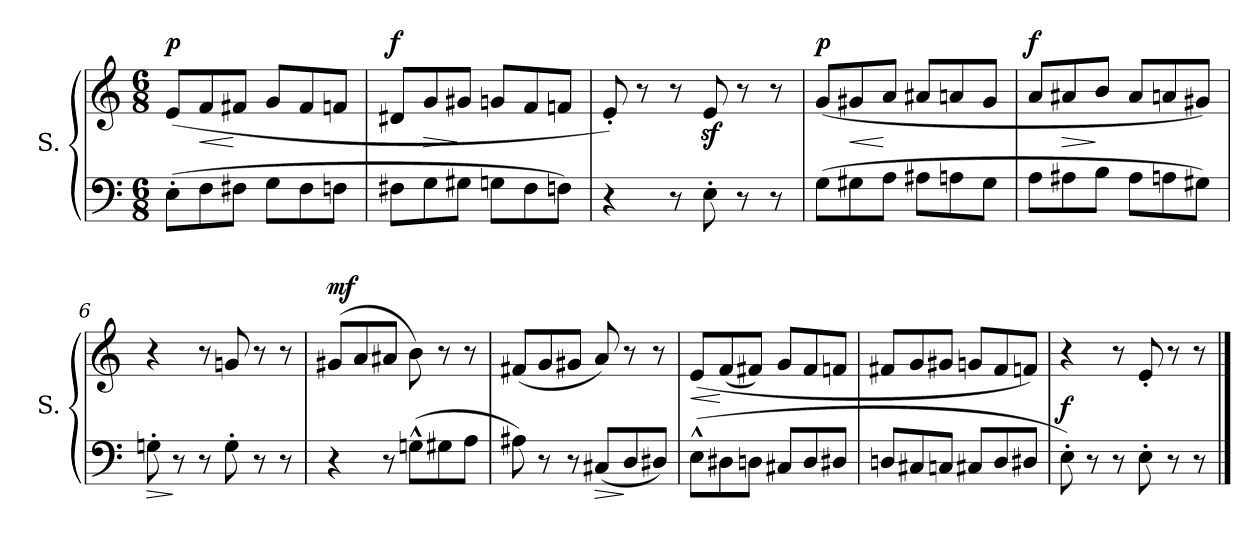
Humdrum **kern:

**kern	**dynam	**kern	**dynam
*part2	*part2	*part1	*part1
*staff2	*staff2	*staff1	*staff1
*I"S.	*	*I"S.	*
*I'S.	*	*I'S.	*
*clefF4	*	*clefG2	*
*M6/8	*	*M6/8	*
*MM144	*	*MM144	*
=1	=1	=1	=1
!	!	!	!LO:DY:a
(8E'\L	.	(8e/L	p
!	!	!	!LO:HP:b
8F\	.	8f/	<
8F#X\J	.	8f#X/J	[
8G\L	.	8g/L	.
8F#\	.	8f#/	.
8Fn\J	.	8fn/J	.
=2	=2	=2	=2
!	!	!	!LO:DY:a
8F#X\L	.	8d#X/L	f
!	!	!	!LO:HP:b
8G\	.	8g/	>
8G#X\J	.	8g#X/J	]
8Gn\L	.	8gn/L	.
8F#\	.	8f/	.
8Fn\J)	.	8fn/J	.
=3	=3	=3	=3
4r	.	8e'/)	.
.	.	8r	.
8r	.	8r	.
8E'\	.	8ez>/	.
8r	.	8r	.
8r	.	8r	.
=4	=4	=4	=4
!	!	!	!LO:DY:a
(8G\L	.	(8g/L	p
!	!	!	!LO:HP:b
8G#X\	.	8g#X/	<
8A\J	.	8a/J	[
8A#X\L	.	8a#X/L	.
8An\	.	8an/	.
8G#\J	.	8g#/J	.
=5	=5	=5	=5
!	!	!	!LO:DY:a
8A\L	.	8a/L	f
!	!	!	!LO:HP:b
8A#X\	.	8a#X/	>
8B\J	.	8b/J	]
8A#\L	.	8a#/L	.
8An\	.	8an/	.
8G#X\J)	.	8g#X/J)	.
!!LO:LB:g=z
=6	=6	=6	=6
!	!LO:HP:b	!	!
8Gn'\	>	4r	.
8r	]	.	.
8r	.	8r	.
8G'\	.	8gn/	.
8r	.	8r	.
8r	.	8r	.
=7	=7	=7	=7
!	!	!	!LO:DY:a
4r	.	(8g#X/L	mf
.	.	8a/	.
8r	.	8a#X/J	.
(8Gn^^\L	.	8b\)	.
8G#X\	.	8r	.
8A\J	.	8r	.
=8	=8	=8	=8
8A#X\)	.	(8f#X/L	.
8r	.	8g/	.
8r	.	8g#X/J	.
!	!LO:HP:b	!	!
(8C#X/L	>	8a/)	.
8D/	]	8r	.
8D#X/J)	.	8r	.
=9	=9	=9	=9
!	!	!	!LO:HP:b
(8E^^\L	.	(8e/L	<
8D#X\	.	(8f/	[
8Dn\J	.	8f#X/J)	.
8C#X/L	.	8g/L	.
8D/	.	8f#/	.
8D#X/J	.	8fn/J	.
=10	=10	=10	=10
8Dn/L	.	8f#X/L	.
8C#X/	.	8g/	.
8Cn/J	.	8g#X/J	.
8C#X/L	.	8gn/L	.
8D/	.	8f#/	.
8D#X/J	.	8fn/J)	.
=11	=11	=11	=11
!	!LO:DY:a	!	!
8E'\)	f	4r	.
8r	.	.	.
8r	.	8r	.
8E'\	.	8e'/	.
8r	.	8r	.
8r	.	8r	.
==	==	==	==
*-	*-	*-	*-
